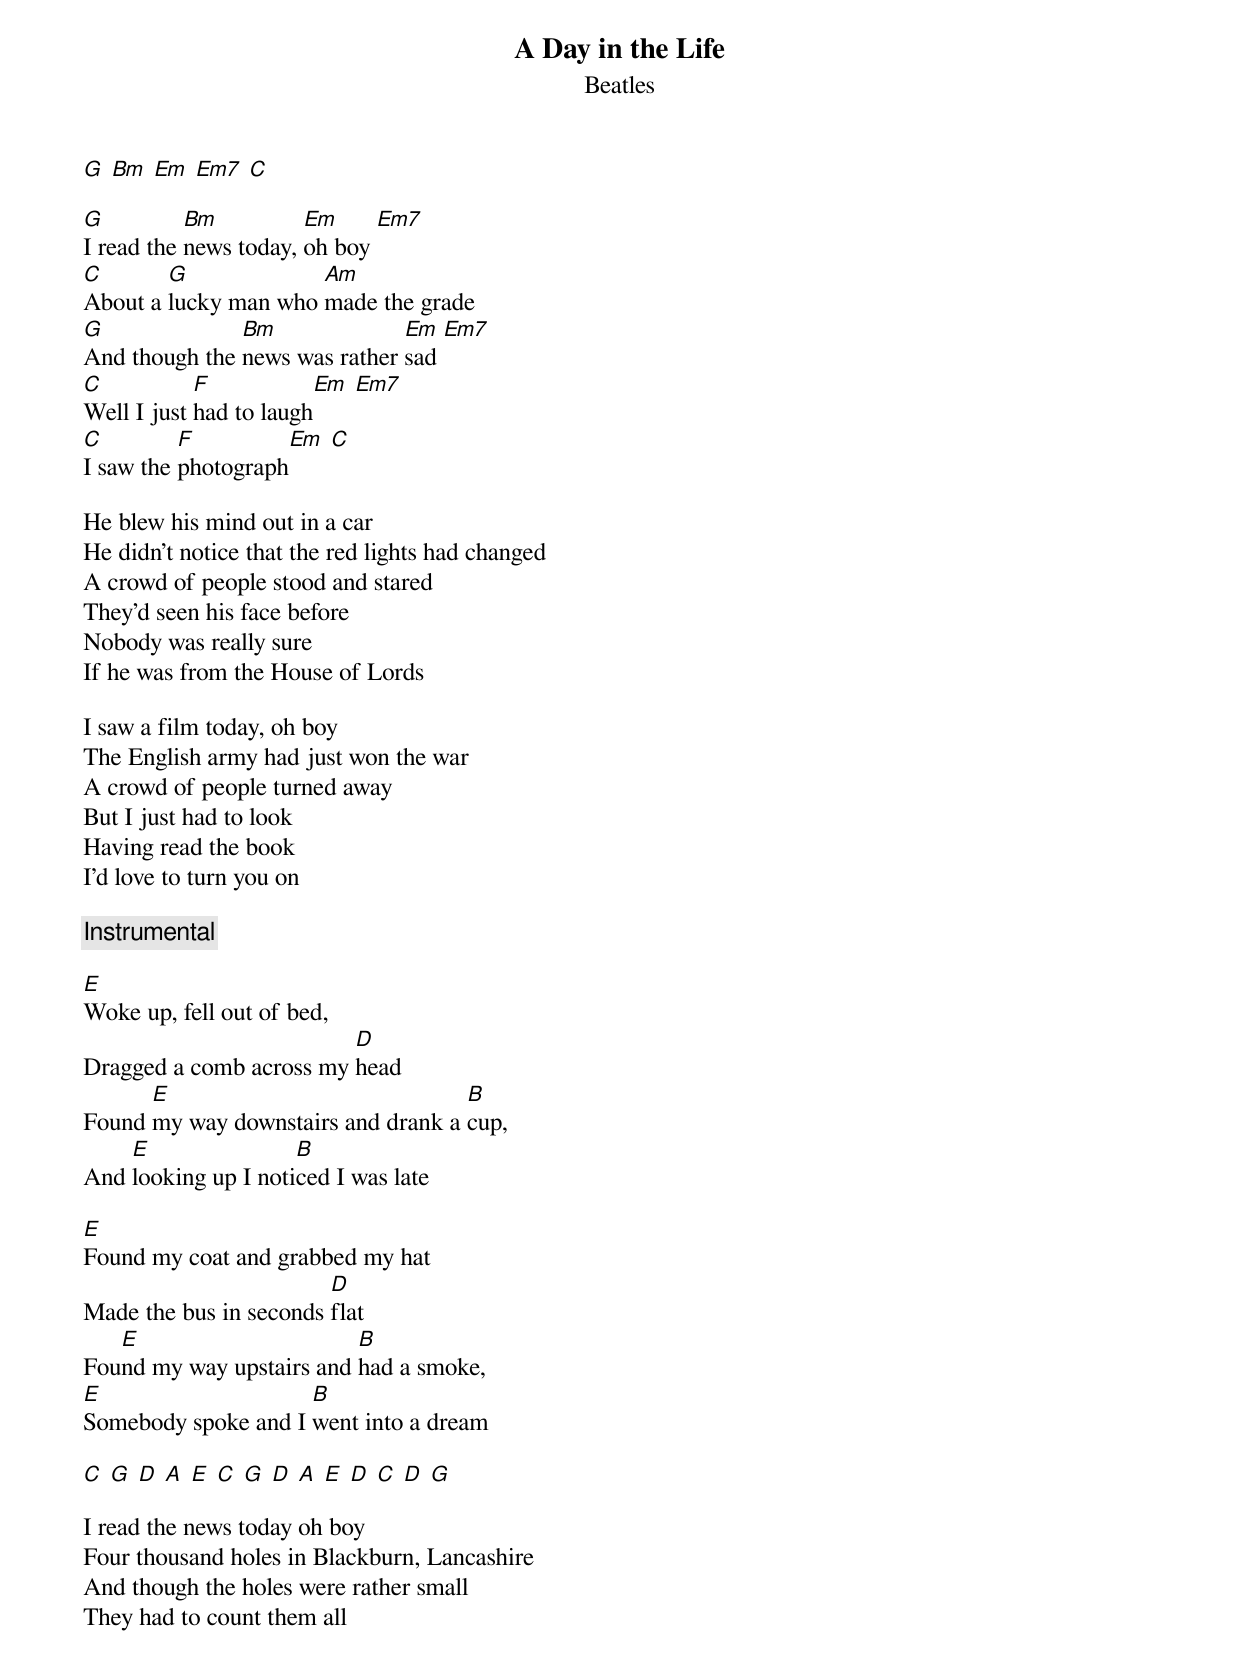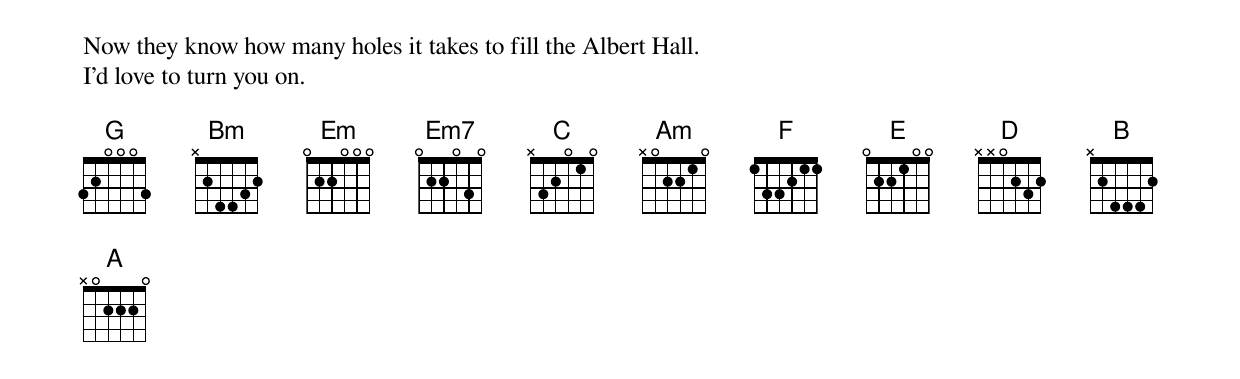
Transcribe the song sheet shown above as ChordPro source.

{title:A Day in the Life}
{subtitle:Beatles}

[G] [Bm] [Em] [Em7] [C]

[G]I read the [Bm]news today, [Em]oh boy [Em7]
[C]About a [G]lucky man who [Am]made the grade
[G]And though the [Bm]news was rather [Em]sad [Em7]
[C]Well I just [F]had to laugh[Em] [Em7]
[C]I saw the [F]photograph[Em] [C]

He blew his mind out in a car
He didn't notice that the red lights had changed
A crowd of people stood and stared
They'd seen his face before
Nobody was really sure
If he was from the House of Lords

I saw a film today, oh boy
The English army had just won the war
A crowd of people turned away
But I just had to look
Having read the book
I'd love to turn you on

{c:Instrumental}

[E]Woke up, fell out of bed,
Dragged a comb across my [D]head
Found [E]my way downstairs and drank a [B]cup,
And [E]looking up I noti[B]ced I was late

[E]Found my coat and grabbed my hat
Made the bus in seconds [D]flat
Fou[E]nd my way upstairs and [B]had a smoke,
[E]Somebody spoke and I [B]went into a dream

[C] [G] [D] [A] [E] [C] [G] [D] [A] [E] [D] [C] [D] [G]

I read the news today oh boy
Four thousand holes in Blackburn, Lancashire
And though the holes were rather small
They had to count them all
Now they know how many holes it takes to fill the Albert Hall.
I'd love to turn you on.

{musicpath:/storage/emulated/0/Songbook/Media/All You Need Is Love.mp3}
